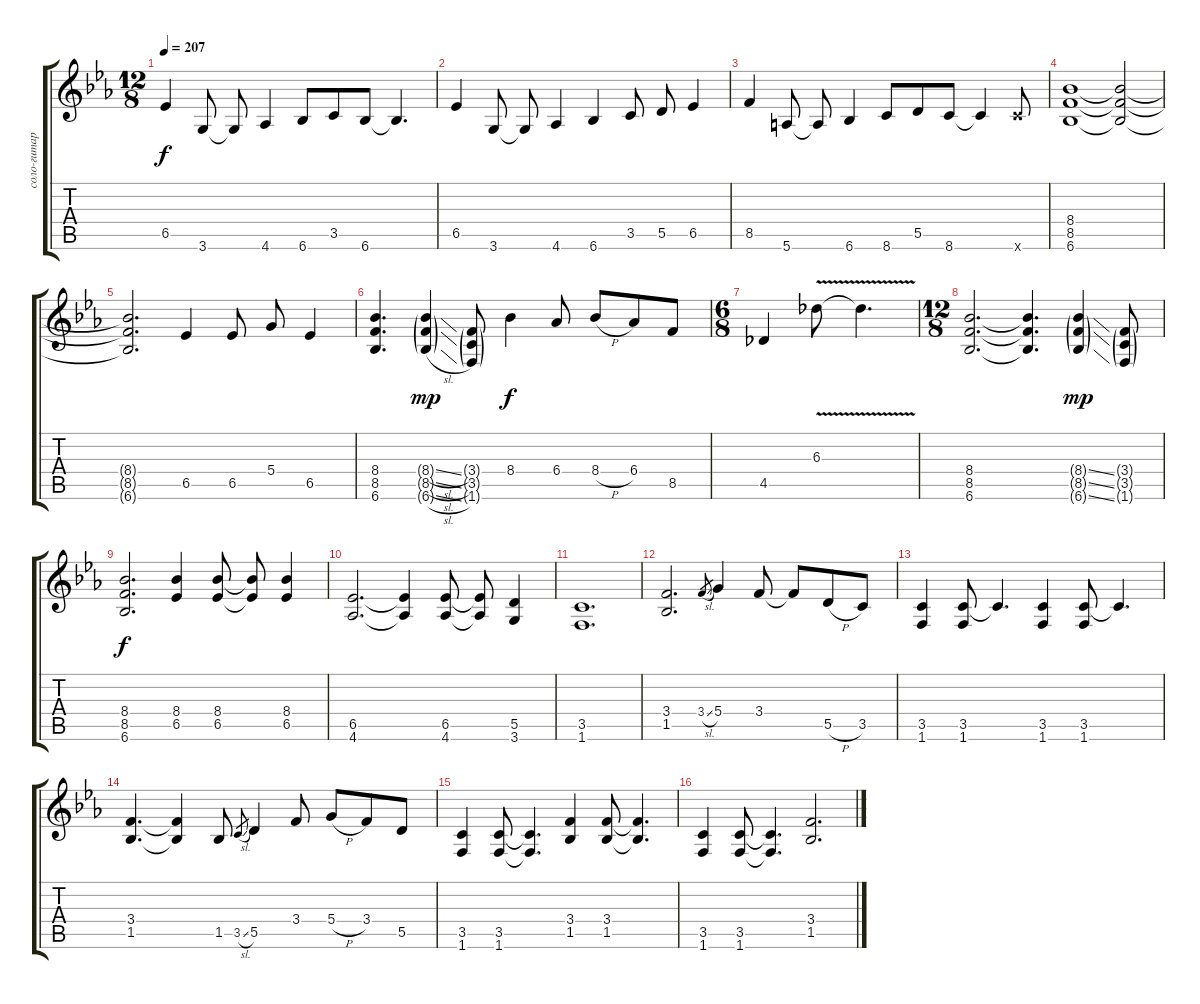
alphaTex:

\track ("соло-гитара" "соло-гитар") {instrument distortionguitar}
\staff {score tabs}
\tuning (E4 B3 G3 D3 A2 E2) {hide}
\ts (12 8)
\tempo 207
\clef g2
\ks eb
6.5.4{dy f} 3.6.8 3.6{t}.8 4.6.4 6.6.8 3.5.8 6.6.8 6.6{t}.4{d} |
6.5.4 3.6.8 3.6{t}.8 4.6.4 6.6.4 3.5.8 5.5.8 6.5.4 |
8.5.4 5.6.8 5.6{t}.8 6.6.4 8.6.8 5.5.8 8.6.8 8.6{t}.4 8.6{x}.8 |
(8.4 8.5 6.6).1 (8.4{t} 8.5{t} 6.6{t}).2 |
(8.4{t} 8.5{t} 6.6{t}).2{d} 6.5.4 6.5.8 5.4.8 6.5.4 |
(8.4 8.5 6.6).4{d} (8.4{sl g} 8.5{sl g} 6.6{sl g}).4{dy mp} (3.4{g} 3.5{g} 1.6{g}).8 8.4.4{dy f} 6.4.8 8.4{h}.8 6.4.8 8.5.8 |
\ts (6 8)
4.5.4 6.3{v}.8 6.3{t}.4{d} |
\ts (12 8)
(8.4 8.5 6.6).2{d} (8.4{t} 8.5{t} 6.6{t}).4{d} (8.4{ss g} 8.5{ss g} 6.6{ss g}).4{dy mp} (3.4{g} 3.5{g} 1.6{g}).8 |
(8.4 8.5 6.6).2{d dy f} (8.4 6.5).4 (8.4 6.5).8 (8.4{t} 6.5{t}).8 (8.4 6.5).4 |
(6.5 4.6).2{d} (6.5{t} 4.6{t}).4 (6.5 4.6).8 (6.5{t} 4.6{t}).8 (5.5 3.6).4 |
(3.5 1.6).1{d} |
(3.4 1.5).2{d} 3.4{sl}.8{gr} 5.4.4 3.4.8 3.4{t}.8 5.5{h}.8 3.5.8 |
(3.5 1.6).4 (3.5 1.6).8 3.5{t}.4{d} (3.5 1.6).4 (3.5 1.6).8 3.5{t}.4{d} |
(3.4 1.5).4{d} (3.4{t} 1.5{t}).4 1.5.8 3.5{sl}.8{gr} 5.5.4 3.4.8 5.4{h}.8 3.4.8 5.5.8 |
(3.5 1.6).4 (3.5 1.6).8 (3.5{t} 1.6{t}).4{d} (3.4 1.5).4 (3.4 1.5).8 (3.4{t} 1.5{t}).4{d} |
(3.5 1.6).4 (3.5 1.6).8 (3.5{t} 1.6{t}).4{d} (3.4 1.5).2{d}
